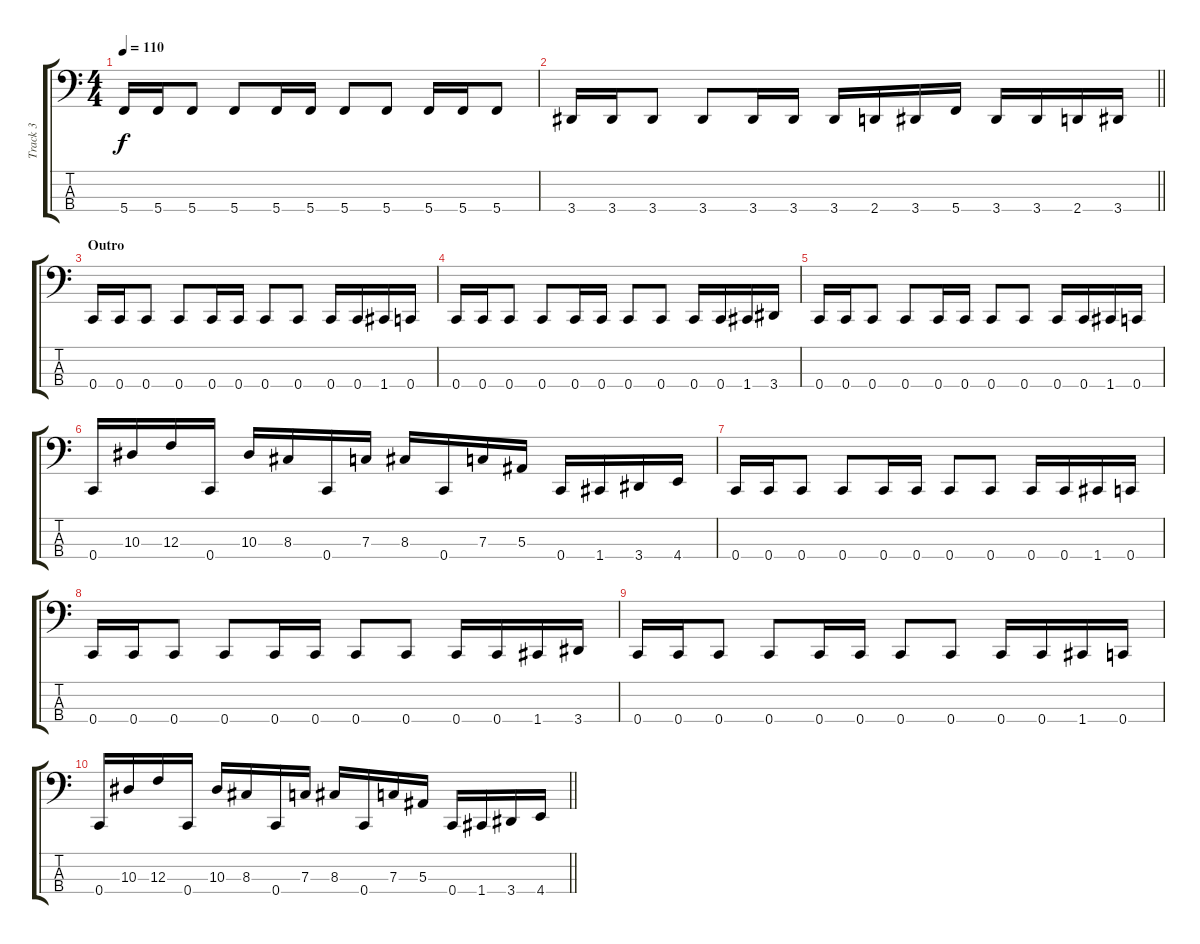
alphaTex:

\track ("Track 3" "Track 3") {instrument electricbassfinger}
\staff {score tabs}
\tuning (Eb2 Bb1 F1 C1) {hide}
\ts (4 4)
\tempo 110
\clef f4
\ks c
5.4.16{dy f} 5.4.16 5.4.8 5.4.8 5.4.16 5.4.16 5.4.8 5.4.8 5.4.16 5.4.16 5.4.8 |
\barLineRight lightlight
3.4.16 3.4.16 3.4.8 3.4.8 3.4.16 3.4.16 3.4.16 2.4.16 3.4.16 5.4.16 3.4.16 3.4.16 2.4.16 3.4.16 |
\section ("" "Outro")
0.4.16 0.4.16 0.4.8 0.4.8 0.4.16 0.4.16 0.4.8 0.4.8 0.4.16 0.4.16 1.4.16 0.4.16 |
0.4.16 0.4.16 0.4.8 0.4.8 0.4.16 0.4.16 0.4.8 0.4.8 0.4.16 0.4.16 1.4.16 3.4.16 |
0.4.16 0.4.16 0.4.8 0.4.8 0.4.16 0.4.16 0.4.8 0.4.8 0.4.16 0.4.16 1.4.16 0.4.16 |
0.4.16 10.3.16 12.3.16 0.4.16 10.3.16 8.3.16 0.4.16 7.3.16 8.3.16 0.4.16 7.3.16 5.3.16 0.4.16 1.4.16 3.4.16 4.4.16 |
0.4.16 0.4.16 0.4.8 0.4.8 0.4.16 0.4.16 0.4.8 0.4.8 0.4.16 0.4.16 1.4.16 0.4.16 |
0.4.16 0.4.16 0.4.8 0.4.8 0.4.16 0.4.16 0.4.8 0.4.8 0.4.16 0.4.16 1.4.16 3.4.16 |
0.4.16 0.4.16 0.4.8 0.4.8 0.4.16 0.4.16 0.4.8 0.4.8 0.4.16 0.4.16 1.4.16 0.4.16 |
\barLineRight lightlight
0.4.16 10.3.16 12.3.16 0.4.16 10.3.16 8.3.16 0.4.16 7.3.16 8.3.16 0.4.16 7.3.16 5.3.16 0.4.16 1.4.16 3.4.16 4.4.16
